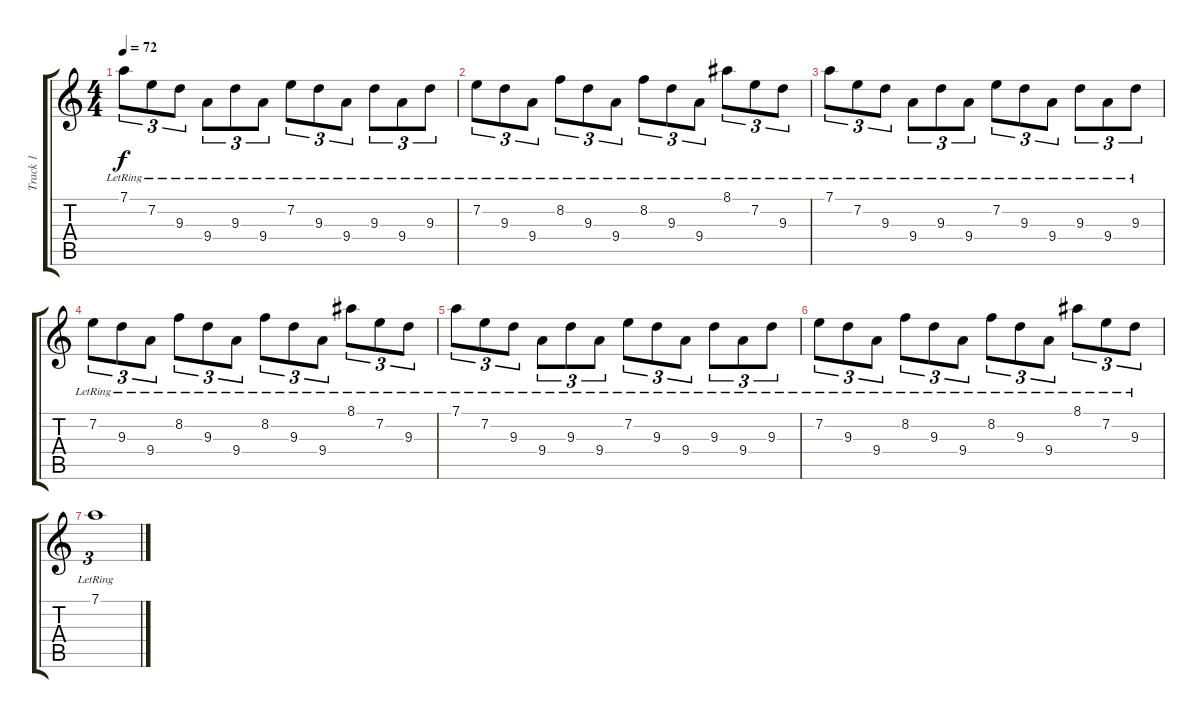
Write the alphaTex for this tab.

\track ("Track 1" "Track 1") {instrument electricguitarclean}
\staff {score tabs}
\tuning (D4 A3 F3 C3 G2 C2) {hide}
\ts (4 4)
\tempo 72
\clef g2
\ks c
7.1{lr}.8{tu (3 2) dy f} 7.2{lr}.8{tu (3 2)} 9.3{lr}.8{tu (3 2)} 9.4{lr}.8{tu (3 2)} 9.3{lr}.8{tu (3 2)} 9.4{lr}.8{tu (3 2)} 7.2{lr}.8{tu (3 2)} 9.3{lr}.8{tu (3 2)} 9.4{lr}.8{tu (3 2)} 9.3{lr}.8{tu (3 2)} 9.4{lr}.8{tu (3 2)} 9.3{lr}.8{tu (3 2)} |
7.2{lr}.8{tu (3 2)} 9.3{lr}.8{tu (3 2)} 9.4{lr}.8{tu (3 2)} 8.2{lr}.8{tu (3 2)} 9.3{lr}.8{tu (3 2)} 9.4{lr}.8{tu (3 2)} 8.2{lr}.8{tu (3 2)} 9.3{lr}.8{tu (3 2)} 9.4{lr}.8{tu (3 2)} 8.1{lr}.8{tu (3 2)} 7.2{lr}.8{tu (3 2)} 9.3{lr}.8{tu (3 2)} |
7.1{lr}.8{tu (3 2)} 7.2{lr}.8{tu (3 2)} 9.3{lr}.8{tu (3 2)} 9.4{lr}.8{tu (3 2)} 9.3{lr}.8{tu (3 2)} 9.4{lr}.8{tu (3 2)} 7.2{lr}.8{tu (3 2)} 9.3{lr}.8{tu (3 2)} 9.4{lr}.8{tu (3 2)} 9.3{lr}.8{tu (3 2)} 9.4{lr}.8{tu (3 2)} 9.3{lr}.8{tu (3 2)} |
7.2{lr}.8{tu (3 2)} 9.3{lr}.8{tu (3 2)} 9.4{lr}.8{tu (3 2)} 8.2{lr}.8{tu (3 2)} 9.3{lr}.8{tu (3 2)} 9.4{lr}.8{tu (3 2)} 8.2{lr}.8{tu (3 2)} 9.3{lr}.8{tu (3 2)} 9.4{lr}.8{tu (3 2)} 8.1{lr}.8{tu (3 2)} 7.2{lr}.8{tu (3 2)} 9.3{lr}.8{tu (3 2)} |
7.1{lr}.8{tu (3 2)} 7.2{lr}.8{tu (3 2)} 9.3{lr}.8{tu (3 2)} 9.4{lr}.8{tu (3 2)} 9.3{lr}.8{tu (3 2)} 9.4{lr}.8{tu (3 2)} 7.2{lr}.8{tu (3 2)} 9.3{lr}.8{tu (3 2)} 9.4{lr}.8{tu (3 2)} 9.3{lr}.8{tu (3 2)} 9.4{lr}.8{tu (3 2)} 9.3{lr}.8{tu (3 2)} |
7.2{lr}.8{tu (3 2)} 9.3{lr}.8{tu (3 2)} 9.4{lr}.8{tu (3 2)} 8.2{lr}.8{tu (3 2)} 9.3{lr}.8{tu (3 2)} 9.4{lr}.8{tu (3 2)} 8.2{lr}.8{tu (3 2)} 9.3{lr}.8{tu (3 2)} 9.4{lr}.8{tu (3 2)} 8.1{lr}.8{tu (3 2)} 7.2{lr}.8{tu (3 2)} 9.3{lr}.8{tu (3 2)} |
7.1{lr}.1{tu (3 2)}
